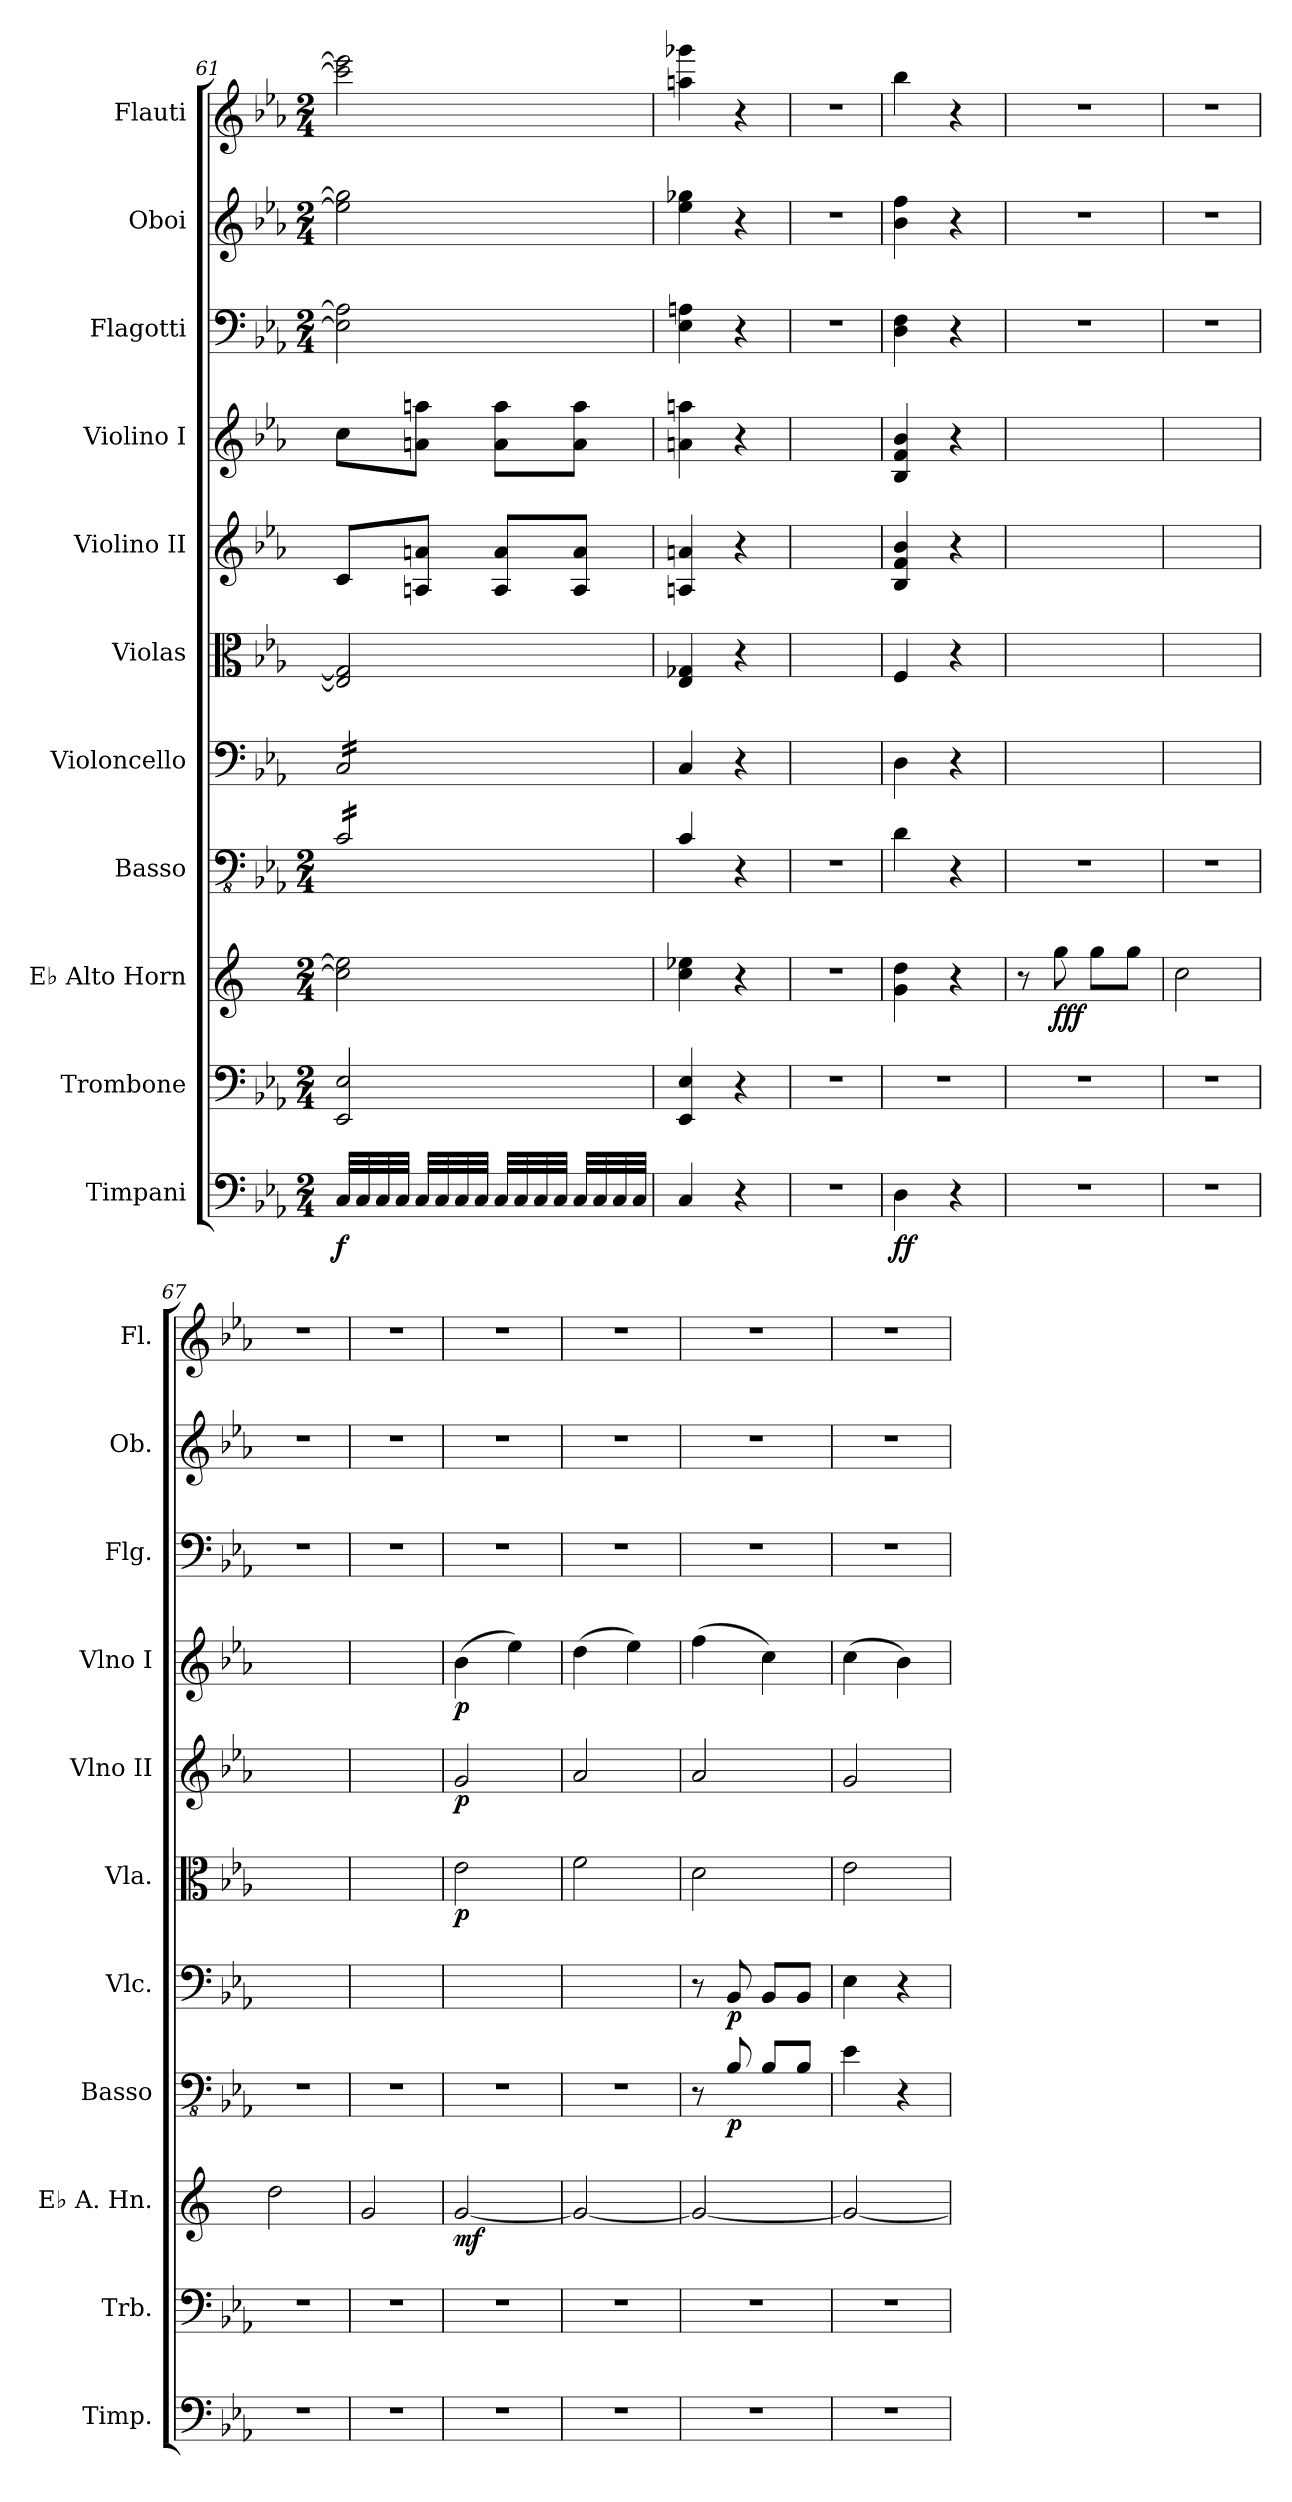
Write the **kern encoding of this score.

**kern	**dynam	**kern	**kern	**dynam	**kern	**dynam	**kern	**dynam	**kern	**dynam	**kern	**dynam	**kern	**dynam	**kern	**kern	**kern
*part11	*part11	*part10	*part9	*part9	*part8	*part8	*part7	*part7	*part6	*part6	*part5	*part5	*part4	*part4	*part3	*part2	*part1
*staff11	*staff11	*staff10	*staff9	*staff9	*staff8	*staff8	*staff7	*staff7	*staff6	*staff6	*staff5	*staff5	*staff4	*staff4	*staff3	*staff2	*staff1
*I"Timpani	*	*I"Trombone	*I"E♭ Alto Horn	*	*I"Basso	*	*I"Violoncello	*	*I"Violas	*	*I"Violino II	*	*I"Violino I	*	*I"Flagotti	*I"Oboi	*I"Flauti
*I'Timp.	*	*I'Trb.	*I'E♭ A. Hn.	*	*I'Basso	*	*I'Vlc.	*	*I'Vla.	*	*I'Vlno II	*	*I'Vlno I	*	*I'Flg.	*I'Ob.	*I'Fl.
*clefF4	*	*clefF4	*clefG2	*	*clefFv4	*	*clefF4	*	*clefC3	*	*clefG2	*	*clefG2	*	*clefF4	*clefG2	*clefG2
*	*	*	*ITrd5c9	*	*ITrd7c12	*	*	*	*	*	*	*	*	*	*	*	*
*k[b-e-a-]	*	*k[b-e-a-]	*k[b-e-a-]	*	*k[b-e-a-]	*	*k[b-e-a-]	*	*k[b-e-a-]	*	*k[b-e-a-]	*	*k[b-e-a-]	*	*k[b-e-a-]	*k[b-e-a-]	*k[b-e-a-]
*E-:	*	*E-:	*E-:	*	*E-:	*	*E-:	*	*E-:	*	*E-:	*	*E-:	*	*E-:	*E-:	*E-:
*M2/4	*	*M2/4	*M2/4	*	*M2/4	*	*	*	*	*	*	*	*	*	*M2/4	*M2/4	*M2/4
=61	=61	=61	=61	=61	=61	=61	=61	=61	=61	=61	=61	=61	=61	=61	=61	=61	=61
!	!LO:DY:b	!	!	!	!	!	!	!	!	!	!	!	!	!	!	!	!
*	*	*	*	*	*tremolo	*	*	*	*	*	*	*	*	*	*	*	*
*	*	*	*	*	*	*	*tremolo	*	*	*	*	*	*	*	*	*	*
32C/LLL	f	2EE-/ 2E-/	2e-\] 2g-\]	.	16CC/LL	.	16C/LL	.	2E-/] 2G-/]	.	8c/L	.	8cc\L	.	2E-\] 2A\]	2ee-\] 2gg-\]	2ccc\] 2eee-\]
32C/	.	.	.	.	.	.	.	.	.	.	.	.	.	.	.	.	.
32C/	.	.	.	.	16CC/	.	16C/	.	.	.	.	.	.	.	.	.	.
32C/JJJ	.	.	.	.	.	.	.	.	.	.	.	.	.	.	.	.	.
32C/LLL	.	.	.	.	16CC/	.	16C/	.	.	.	8An/ 8an/J	.	8an\ 8aan\J	.	.	.	.
32C/	.	.	.	.	.	.	.	.	.	.	.	.	.	.	.	.	.
32C/	.	.	.	.	16CC/	.	16C/	.	.	.	.	.	.	.	.	.	.
32C/JJJ	.	.	.	.	.	.	.	.	.	.	.	.	.	.	.	.	.
32C/LLL	.	.	.	.	16CC/	.	16C/	.	.	.	8A/ 8a/L	.	8a\ 8aa\L	.	.	.	.
32C/	.	.	.	.	.	.	.	.	.	.	.	.	.	.	.	.	.
32C/	.	.	.	.	16CC/	.	16C/	.	.	.	.	.	.	.	.	.	.
32C/JJJ	.	.	.	.	.	.	.	.	.	.	.	.	.	.	.	.	.
32C/LLL	.	.	.	.	16CC/	.	16C/	.	.	.	8A/ 8a/J	.	8a\ 8aa\J	.	.	.	.
32C/	.	.	.	.	.	.	.	.	.	.	.	.	.	.	.	.	.
32C/	.	.	.	.	16CC/JJ	.	16C/JJ	.	.	.	.	.	.	.	.	.	.
*	*	*	*	*	*	*	*Xtremolo	*	*	*	*	*	*	*	*	*	*
*	*	*	*	*	*Xtremolo	*	*	*	*	*	*	*	*	*	*	*	*
32C/JJJ	.	.	.	.	.	.	.	.	.	.	.	.	.	.	.	.	.
!!LO:PB:g=z
=62	=62	=62	=62	=62	=62	=62	=62	=62	=62	=62	=62	=62	=62	=62	=62	=62	=62
4C/	.	4EE-/ 4E-/	4e-\ 4g-X\	.	4CC/	.	4C/	.	4E-/ 4G-X/	.	4An/ 4an/	.	4an\ 4aan\	.	4E-\ 4An\	4ee-\ 4gg-X\	4aan\ 4ggg-X\
4r	.	4r	4r	.	4r	.	4r	.	4r	.	4r	.	4r	.	4r	4r	4r
=63	=63	=63	=63	=63	=63	=63	=63	=63	=63	=63	=63	=63	=63	=63	=63	=63	=63
2r	.	2r	2r	.	2r	.	2r	.	2r	.	2r	.	2r	.	2r	2r	2r
=64	=64	=64	=64	=64	=64	=64	=64	=64	=64	=64	=64	=64	=64	=64	=64	=64	=64
!	!LO:DY:b	!	!	!	!	!	!	!	!	!	!	!	!	!	!	!	!
4D\	ff	2r	4B-\ 4f\	.	4DD\	.	4D\	.	4F/	.	4B-/ 4f/ 4b-/	.	4B-/ 4f/ 4b-/	.	4D\ 4F\	4b-\ 4ff\	4bb-\
4r	.	.	4r	.	4r	.	4r	.	4r	.	4r	.	4r	.	4r	4r	4r
=65	=65	=65	=65	=65	=65	=65	=65	=65	=65	=65	=65	=65	=65	=65	=65	=65	=65
2r	.	2r	8r	.	2r	.	2r	.	2r	.	2r	.	2r	.	2r	2r	2r
!	!	!	!	!LO:DY:b	!	!	!	!	!	!	!	!	!	!	!	!	!
.	.	.	8b-\	fff	.	.	.	.	.	.	.	.	.	.	.	.	.
.	.	.	8b-\L	.	.	.	.	.	.	.	.	.	.	.	.	.	.
.	.	.	8b-\J	.	.	.	.	.	.	.	.	.	.	.	.	.	.
=66	=66	=66	=66	=66	=66	=66	=66	=66	=66	=66	=66	=66	=66	=66	=66	=66	=66
2r	.	2r	2e-\	.	2r	.	2r	.	2r	.	2r	.	2r	.	2r	2r	2r
=67	=67	=67	=67	=67	=67	=67	=67	=67	=67	=67	=67	=67	=67	=67	=67	=67	=67
2r	.	2r	2f\	.	2r	.	2r	.	2r	.	2r	.	2r	.	2r	2r	2r
=68	=68	=68	=68	=68	=68	=68	=68	=68	=68	=68	=68	=68	=68	=68	=68	=68	=68
2r	.	2r	2B-/	.	2r	.	2r	.	2r	.	2r	.	2r	.	2r	2r	2r
=69	=69	=69	=69	=69	=69	=69	=69	=69	=69	=69	=69	=69	=69	=69	=69	=69	=69
!	!	!	!	!LO:DY:b	!	!	!	!	!	!LO:DY:b	!	!LO:DY:b	!	!LO:DY:b	!	!	!
2r	.	2r	[2B-/	mf	2r	.	2r	.	2e-\	p	2g/	p	(4b-\	p	2r	2r	2r
.	.	.	.	.	.	.	.	.	.	.	.	.	4ee-\)	.	.	.	.
=70	=70	=70	=70	=70	=70	=70	=70	=70	=70	=70	=70	=70	=70	=70	=70	=70	=70
2r	.	2r	2B-/_	.	2r	.	2r	.	2f\	.	2a-/	.	(4dd\	.	2r	2r	2r
.	.	.	.	.	.	.	.	.	.	.	.	.	4ee-\)	.	.	.	.
=71	=71	=71	=71	=71	=71	=71	=71	=71	=71	=71	=71	=71	=71	=71	=71	=71	=71
2r	.	2r	2B-/_	.	8r	.	8r	.	2d\	.	2a-/	.	(4ff\	.	2r	2r	2r
!	!	!	!	!	!	!LO:DY:b	!	!LO:DY:b	!	!	!	!	!	!	!	!	!
.	.	.	.	.	8BBB-/	p	8BB-/	p	.	.	.	.	.	.	.	.	.
.	.	.	.	.	8BBB-/L	.	8BB-/L	.	.	.	.	.	4cc\)	.	.	.	.
.	.	.	.	.	8BBB-/J	.	8BB-/J	.	.	.	.	.	.	.	.	.	.
=72	=72	=72	=72	=72	=72	=72	=72	=72	=72	=72	=72	=72	=72	=72	=72	=72	=72
2r	.	2r	2B-/_	.	4EE-\	.	4E-\	.	2e-\	.	2g/	.	(4cc\	.	2r	2r	2r
.	.	.	.	.	4r	.	4r	.	.	.	.	.	4b-\)	.	.	.	.
=	=	=	=	=	=	=	=	=	=	=	=	=	=	=	=	=	=
*-	*-	*-	*-	*-	*-	*-	*-	*-	*-	*-	*-	*-	*-	*-	*-	*-	*-
